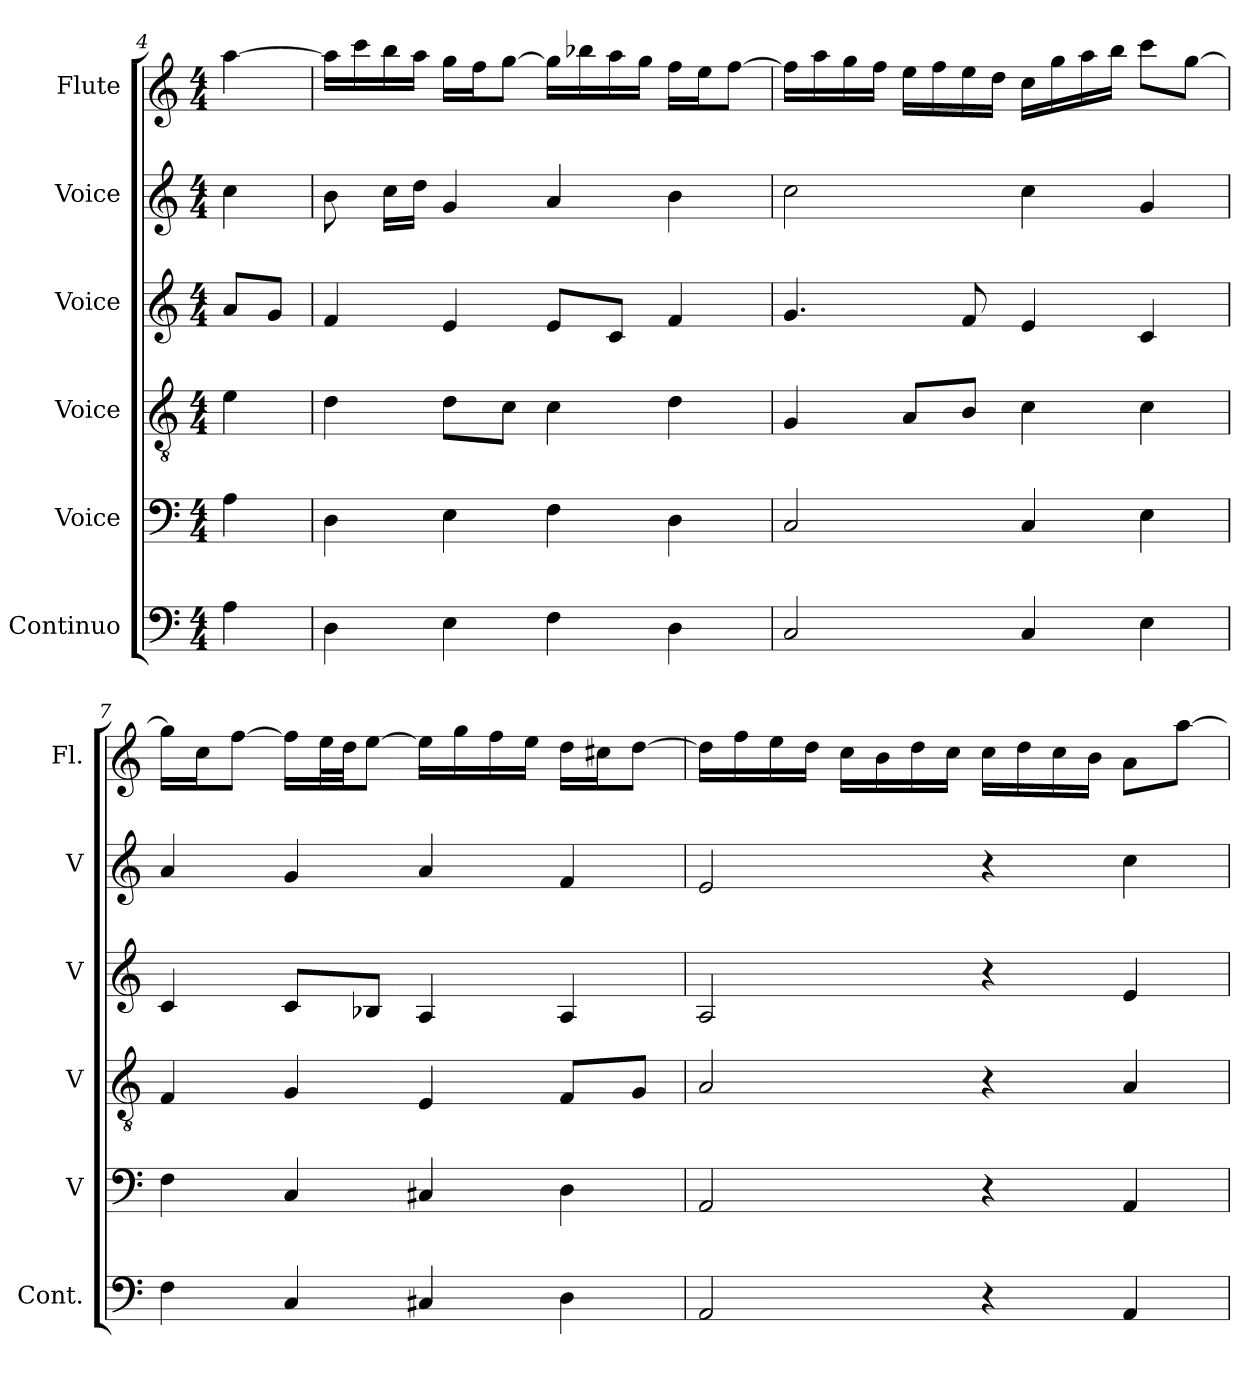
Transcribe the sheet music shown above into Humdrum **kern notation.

**kern	**kern	**kern	**kern	**kern	**kern
*part6	*part5	*part4	*part3	*part2	*part1
*staff6	*staff5	*staff4	*staff3	*staff2	*staff1
*I"Continuo	*I"Voice	*I"Voice	*I"Voice	*I"Voice	*I"Flute
*I'Cont.	*I'V	*I'V	*I'V	*I'V	*I'Fl.
*clefF4	*clefF4	*clefGv2	*clefG2	*clefG2	*clefG2
*ITrd7c12	*	*	*	*	*
*k[]	*k[]	*k[]	*k[]	*k[]	*k[]
*M4/4	*M4/4	*M4/4	*M4/4	*M4/4	*M4/4
=4X1	=4X1	=4X1	=4X1	=4X1	=4X1
4AA\	4A\	4e\	8a/L	4cc\	[4aa\
.	.	.	8g/J	.	.
!!LO:PB:g=z
=5	=5	=5	=5	=5	=5
4DD\	4D\	4d\	4f/	8b\	16aa\LL]
.	.	.	.	.	16ccc\
.	.	.	.	16cc\LL	16bb\
.	.	.	.	16dd\JJ	16aa\JJ
4EE\	4E\	8d\L	4e/	4g/	16gg\LL
.	.	.	.	.	16ff\J
.	.	8c\J	.	.	[8gg\J
4FF\	4F\	4c\	8e/L	4a/	16gg\LL]
.	.	.	.	.	16bb-X\
.	.	.	8c/J	.	16aa\
.	.	.	.	.	16gg\JJ
4DD\	4D\	4d\	4f/	4b\	16ff\LL
.	.	.	.	.	16ee\J
.	.	.	.	.	[8ff\J
=6	=6	=6	=6	=6	=6
2CC/	2C/	4G/	4.g/	2cc\	16ff\LL]
.	.	.	.	.	16aa\
.	.	.	.	.	16gg\
.	.	.	.	.	16ff\JJ
.	.	8A/L	.	.	16ee\LL
.	.	.	.	.	16ff\
.	.	8B/J	8f/	.	16ee\
.	.	.	.	.	16dd\JJ
4CC/	4C/	4c\	4e/	4cc\	16cc\LL
.	.	.	.	.	16gg\
.	.	.	.	.	16aa\
.	.	.	.	.	16bb\JJ
4EE\	4E\	4c\	4c/	4g/	8ccc\L
.	.	.	.	.	[8gg\J
!!LO:LB:g=z
=7	=7	=7	=7	=7	=7
4FF\	4F\	4F/	4c/	4a/	16gg\LL]
.	.	.	.	.	16cc\J
.	.	.	.	.	[8ff\J
4CC/	4C/	4G/	8c/L	4g/	16ff\LL]
.	.	.	.	.	32ee\L
.	.	.	.	.	32dd\JJ
.	.	.	8B-X/J	.	[8ee\J
4CC#X/	4C#X/	4E/	4A/	4a/	16ee\LL]
.	.	.	.	.	16gg\
.	.	.	.	.	16ff\
.	.	.	.	.	16ee\JJ
4DD\	4D\	8F/L	4A/	4f/	16dd\LL
.	.	.	.	.	16cc#X\J
.	.	8G/J	.	.	[8dd\J
=8	=8	=8	=8	=8	=8
2AAA/	2AA/	2A/	2A/	2e/	16dd\LL]
.	.	.	.	.	16ff\
.	.	.	.	.	16ee\
.	.	.	.	.	16dd\JJ
.	.	.	.	.	16cc\LL
.	.	.	.	.	16b\
.	.	.	.	.	16dd\
.	.	.	.	.	16cc\JJ
4r	4r	4r	4r	4r	16cc\LL
.	.	.	.	.	16dd\
.	.	.	.	.	16cc\
.	.	.	.	.	16b\JJ
4AAA/	4AA/	4A/	4e/	4cc\	8a\L
.	.	.	.	.	[8aa\J
=	=	=	=	=	=
*-	*-	*-	*-	*-	*-
